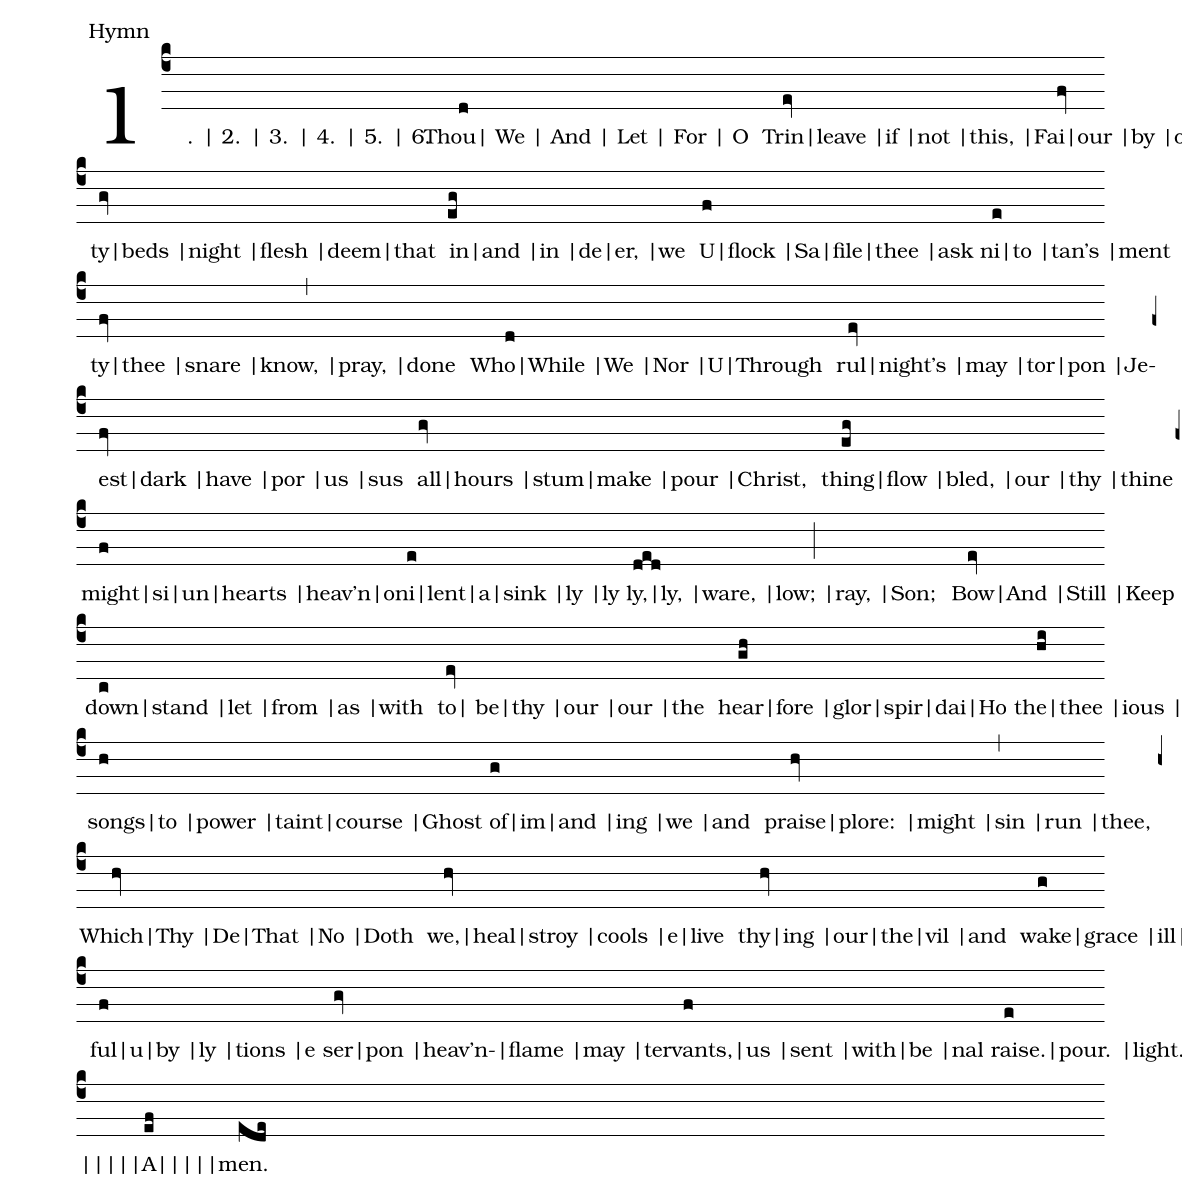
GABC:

annotation: Hymn;
%%
(c4) 1. | 2. | 3. | 4. | 5. | 6. () Thou| We | And | Let | For | O (d) Trin|leave |if |not |this, |Fa(ev)i|our |by |our |Re|ther, (fv)ty|beds |night |flesh |deem|that (gv) in|and |in |de|er, |we (eg) U|flock |Sa|file|thee |ask (f)ni|to |tan's |ment |we |be (e)ty|thee |snare |know, |pray, |done (fv) (,)

Who|While |We |Nor |U|Through (d) rul|night's |may |tor|pon |Je(ev)est|dark |have |por |us |sus (fv) all|hours |stum|make |pour |Christ, (gv) thing|flow |bled, |our |thy |thine (eg) might|si|un|hearts |heav'n|on(f)i|lent|a|sink |ly |ly (e)ly,|ly, |ware, |low; |ray, |Son; (ded) (;)

Bow|And |Still |Keep |That |Who, (ev) down|stand |let |from |as |with (c) to| be|thy |our |our |the (ev) hear|fore |glor|spir|dai|Ho(gh) the|thee |ious |it |ly |ly (hi) songs|to |power |taint|course |Ghost(h) of|im|and |ing |we |and (g) praise|plore: |might |sin |run |thee, (hv) (,)

Which|Thy |De|That |No |Doth (hv) we,|heal|stroy |cools |e|live (hv) thy|ing |our|the|vil |and (hv) wake|grace |ill|ho|ac|reign (g)ful|u|by |ly |tions |e(f) ser|pon |heav'n-|flame |may |ter(gv)vants,|us |sent |with|be |nal(f) raise.|pour. |light. |in. |done. |ly. (e)

(::) |||||A(ef)|||||men. (ede)
